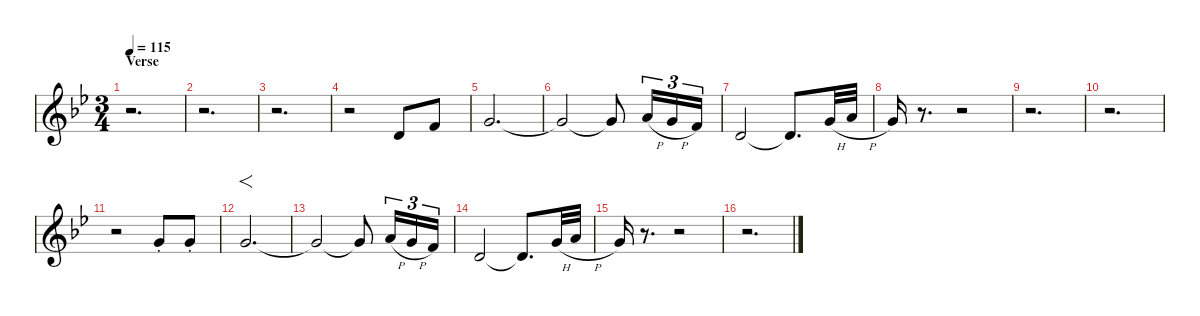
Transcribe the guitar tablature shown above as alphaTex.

\defaultSystemsLayout 4
\hideDynamics
\bracketExtendMode nobrackets
\singleTrackTrackNamePolicy hidden
\multiTrackTrackNamePolicy hidden
\firstSystemTrackNameMode fullname
\firstSystemTrackNameOrientation horizontal
\otherSystemsTrackNameOrientation horizontal
\track ("Flute" "picc.") {defaultSystemsLayout 8 instrument piccolo}
\staff {score}
\tuning (E4 B3 G3 D3 A2 E2)
\ts (3 4)
\section ("" "Verse")
\tempo 115
\clef g2
\ks gminor
r.2{d dy f beam Down} |
r.2{d beam Down} |
r.2{d beam Down} |
r.2{beam Down} 7.3{acc forcenatural}.8{dy p beam Up} 6.2{acc forcenatural}.8{dy mp beam Up} |
8.2{acc forcenatural}.2{d dy f beam Up} |
8.2{t acc forcenatural}.2{beam Up} 8.2{t acc forcenatural}.8{beam Up} 10.2{h acc forcenatural}.16{tu (3 2) beam Up} 8.2{h acc forcenatural}.16{tu (3 2) beam Up} 6.2{acc forcenatural}.16{tu (3 2) beam Up} |
7.3{acc forcenatural}.2{dy mf beam Up} 7.3{t acc forcenatural}.8{d dy f beam Up} 8.2{h acc forcenatural}.32{beam Up} 10.2{h acc forcenatural}.32{beam Up} |
8.2{acc forcenatural}.16{beam Up} r.8{d beam Up} r.2{beam Up} |
r.2{d beam Down} |
r.2{d beam Down} |
r.2{beam Down} 8.2{st acc forcenatural}.8{dy mp beam Up} 8.2{st acc forcenatural}.8{dy mf beam Up} |
8.2{acc forcenatural}.2{f d dy f beam Up} |
8.2{t acc forcenatural}.2{beam Up} 8.2{t acc forcenatural}.8{beam Up} 10.2{h acc forcenatural}.16{tu (3 2) dy mf beam Up} 8.2{h acc forcenatural}.16{tu (3 2) beam Up} 6.2{acc forcenatural}.16{tu (3 2) beam Up} |
7.3{acc forcenatural}.2{beam Up} 7.3{t acc forcenatural}.8{d dy f beam Up} 8.2{h acc forcenatural}.32{beam Up} 10.2{h acc forcenatural}.32{beam Up} |
8.2{acc forcenatural}.16{beam Up} r.8{d beam Up} r.2{beam Up} |
r.2{d beam Down}
